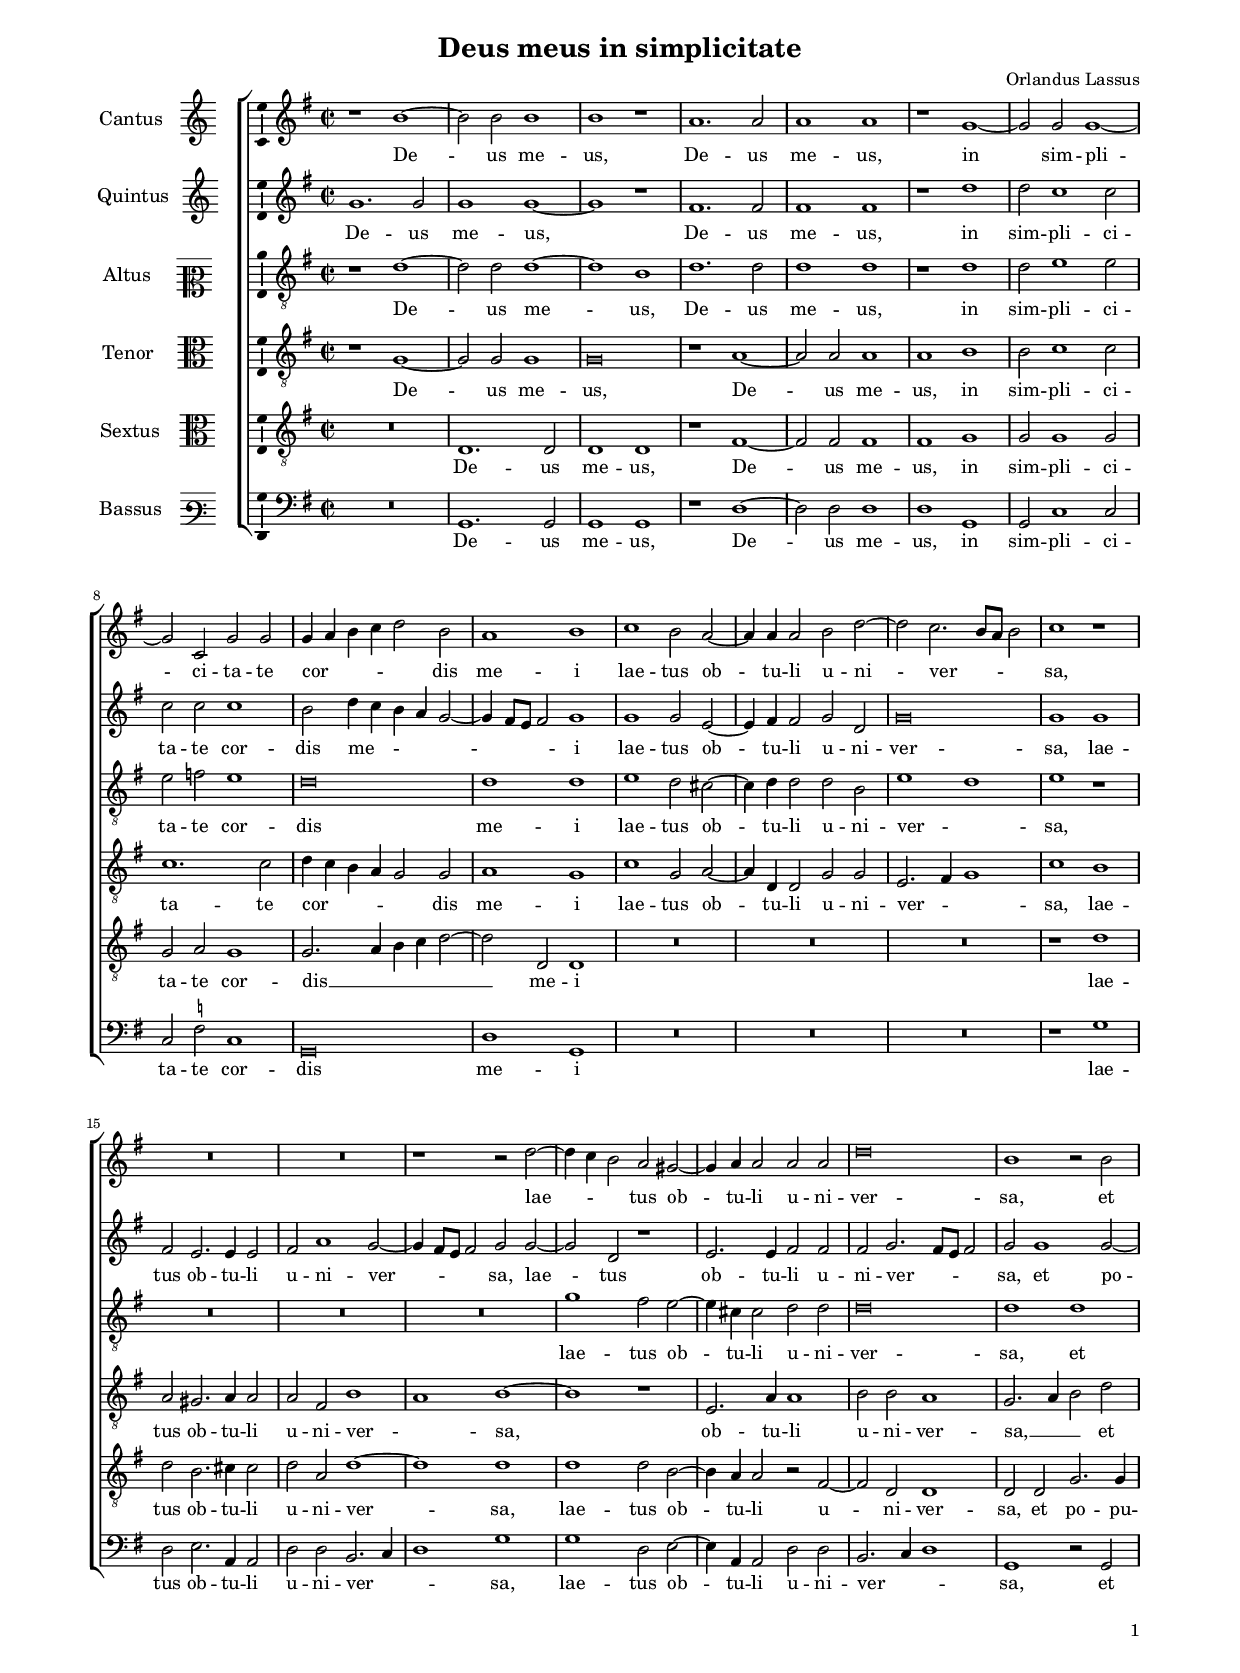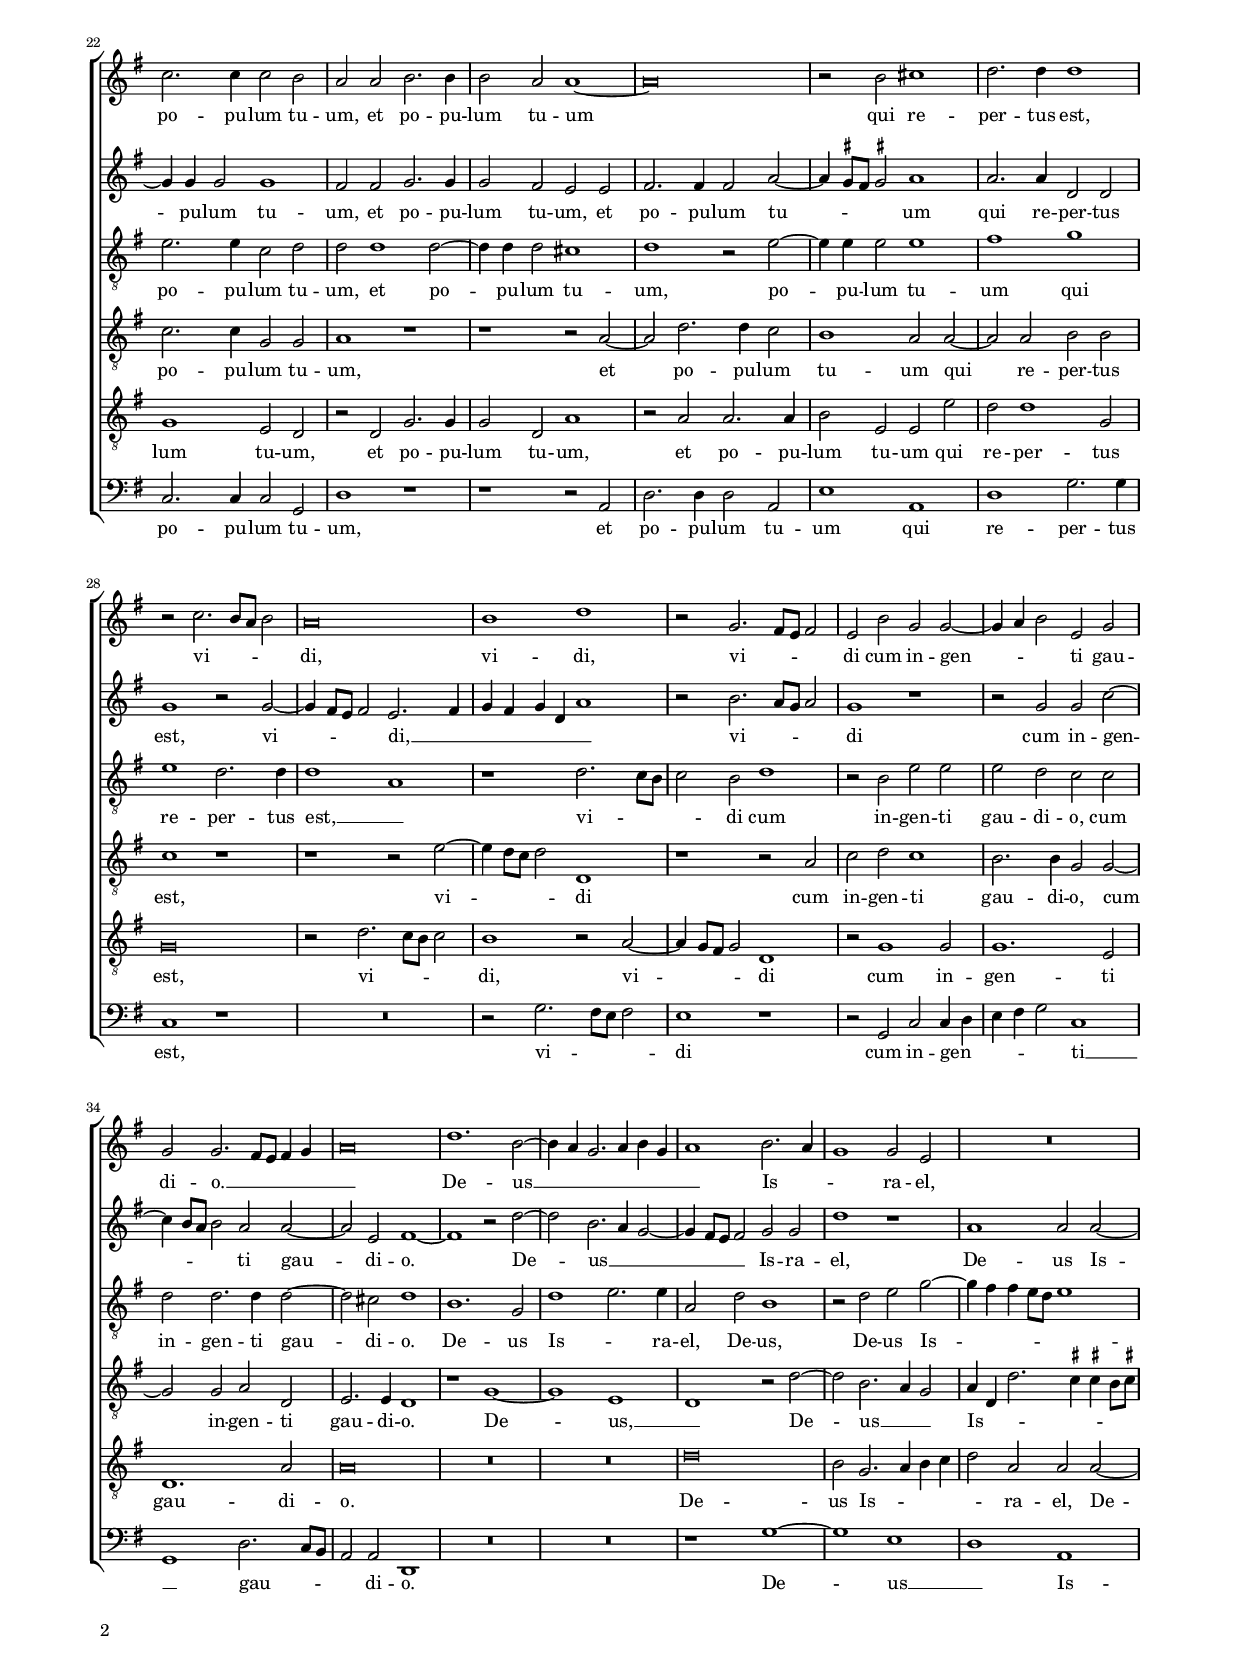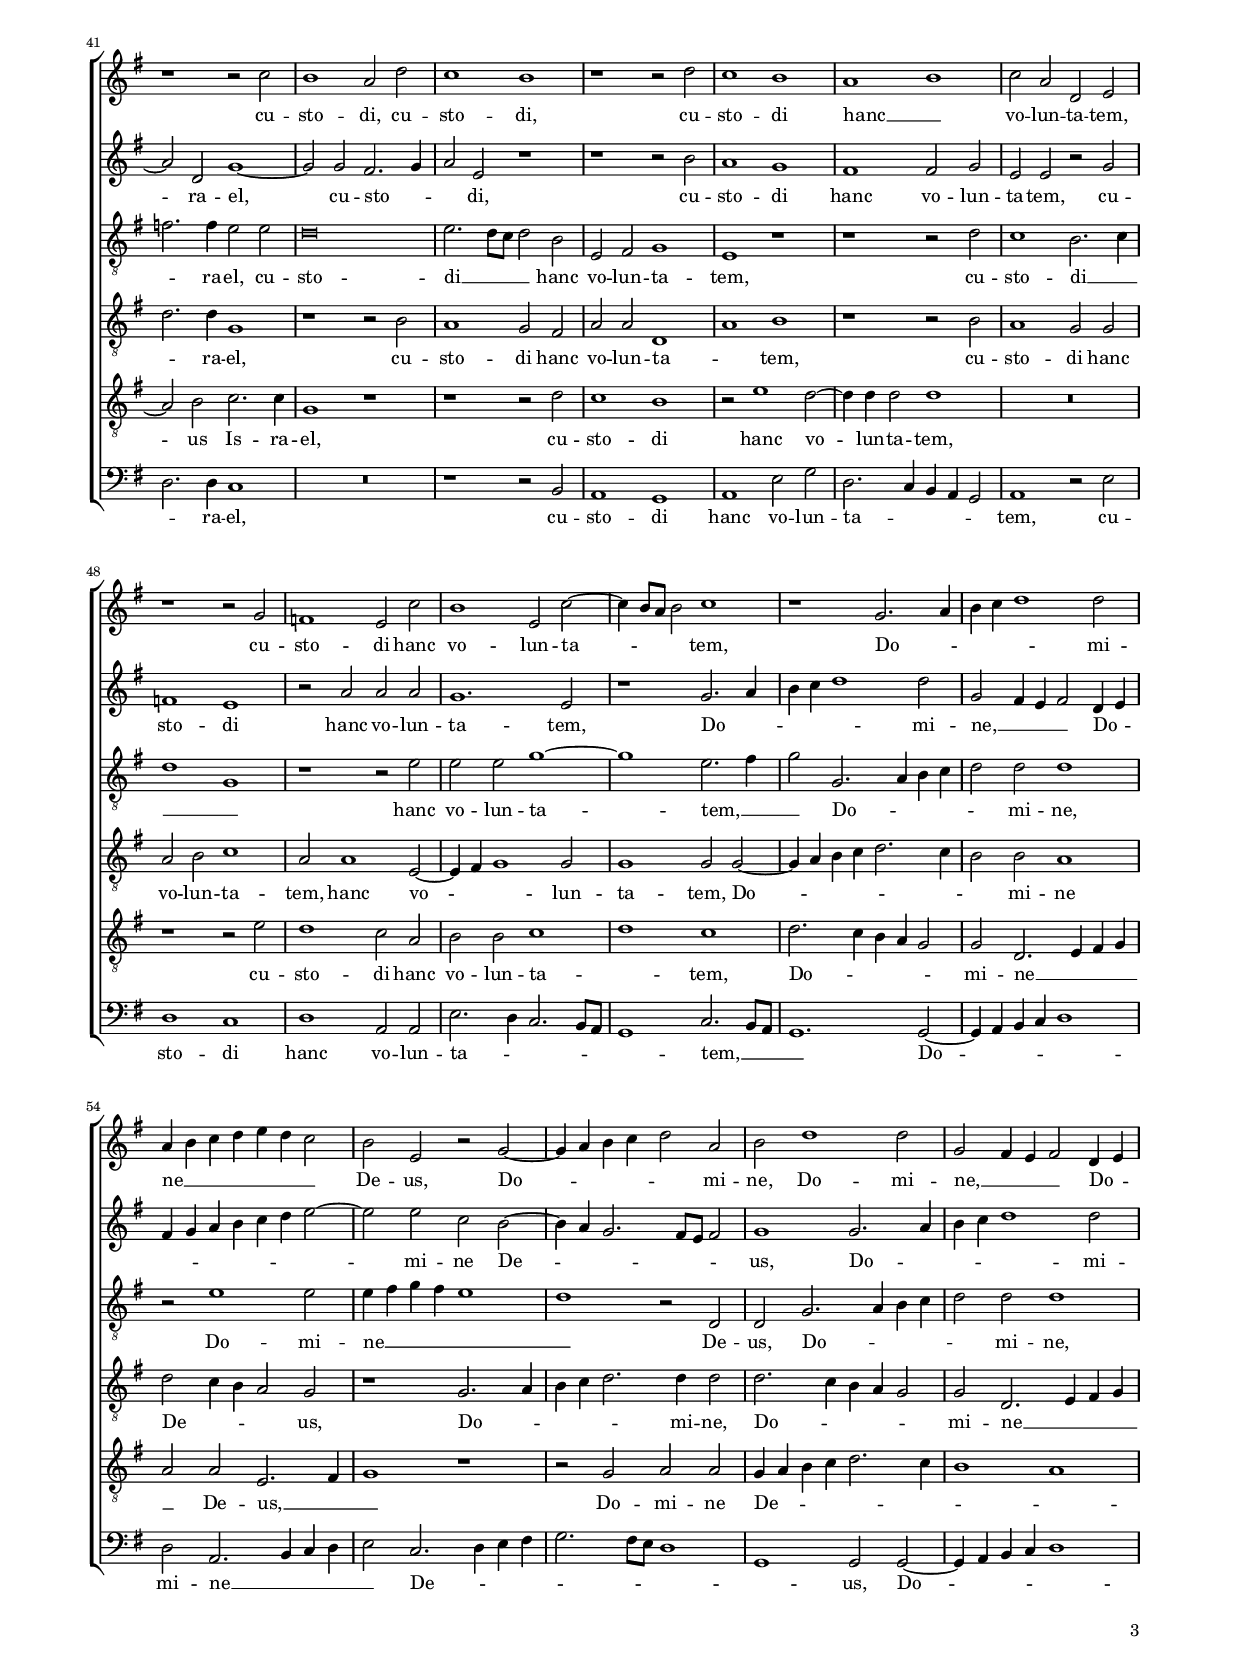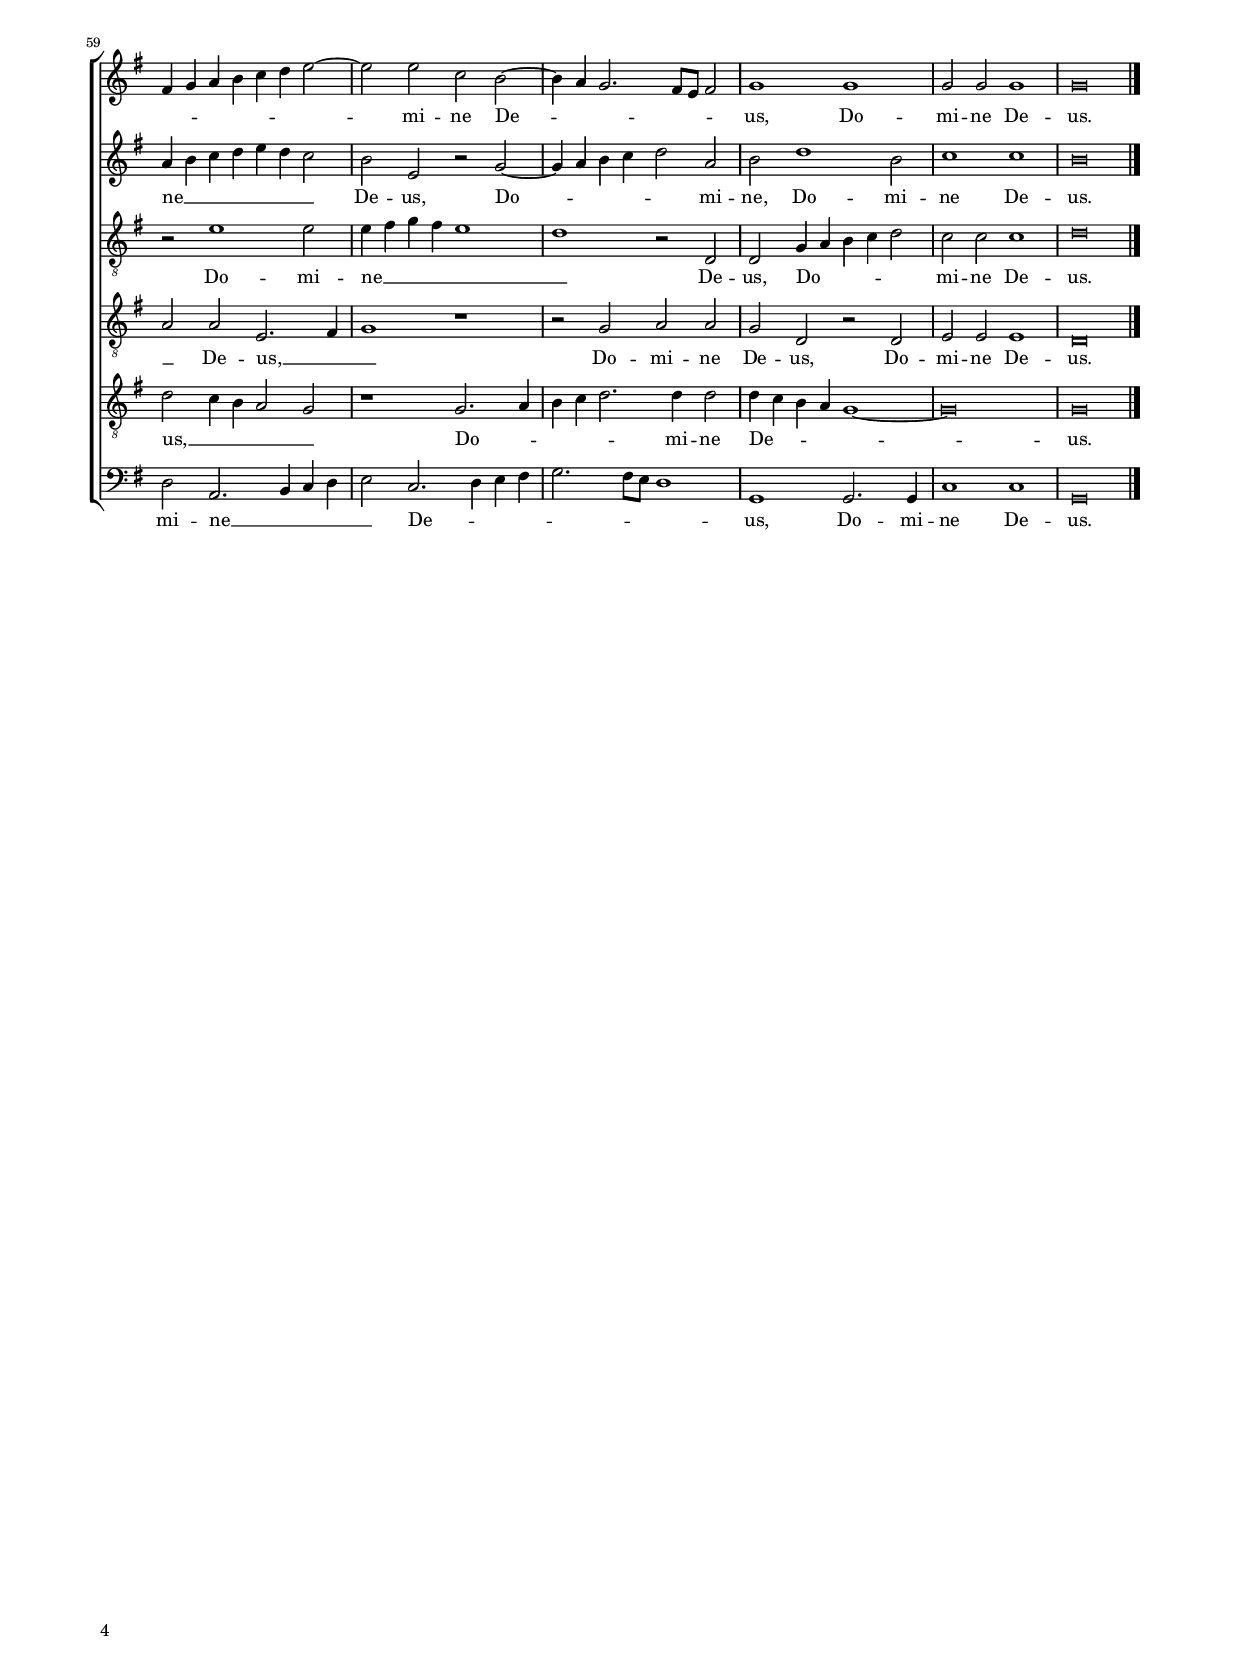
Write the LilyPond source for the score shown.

\header
{
  title="Deus meus in simplicitate"
  composer="Orlandus Lassus"
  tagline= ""
}

\version "2.20.0"
\language deutsch
#(set-global-staff-size 15)
% #(set-default-paper-size "letter")
#(ly:set-option 'point-and-click #f)


\paper
	{
	top-margin = 1.5 \cm
	bottom-margin = 1 \cm
	left-margin = 1.7 \cm
	right-margin = 1.7 \cm
	ragged-bottom = ##f
	ragged-last-bottom = ##t
	print-page-number = ##f
	system-system-spacing = #'((basic-distance . 17) (minimum-distance . 14) (padding . 5) (strechability . 250))
    oddFooterMarkup=\markup   \fill-line { "" \fromproperty #'page:page-number-string }
    evenFooterMarkup=\markup  \fill-line { \fromproperty #'page:page-number-string "" }
    last-bottom-spacing = #'((basic-distance . 12) (minimum-distance . 7) (padding . 4))
%	systems-per-page = 3
%       page-count = 4
%	min-systems-per-page = 3
	}


ficta = { \once \set suggestAccidentals = ##t }
	
forget = #(define-music-function (music) (ly:music?) #{
	\accidentalStyle forget
	$music
	\accidentalStyle default
	#})



global = {
    % \set Staff.autoBeaming = ##f
	\key c \major
	\time 2/2 \set Score.measureLength = #(ly:make-moment 2/1)
    \set Score.tempoHideNote = ##t
    \tempo 2 = 90
    \skip 1*2*64  \bar "|."
	}
   
incipitcantus = \markup { \score {
	{
	\set Staff.instrumentName = \markup { \fontsize #1 "Cantus" }
	\key c \major
	\clef violin
	s4 \bar ""
	}
	\layout  {
	raggedright = ##t
	indent = 1.6 \cm
	line-width = 2.2 \cm
	\context { \Staff \remove Time_signature_engraver }
	\override Staff.Clef.Y-extent = #'(0 . 0)
	}} \hspace #1 }


incipitsextus = \markup { \score {
	{
	\set Staff.instrumentName = \markup { \fontsize #1 "Quintus" }
	\key c \major
	\clef violin
	s4 \bar ""
	}
	\layout  {
	raggedright = ##t
	indent = 1.6 \cm
	line-width = 2.2 \cm
	\context { \Staff \remove Time_signature_engraver }
	\override Staff.Clef.Y-extent = #'(0 . 0)
	}} \hspace #1 }
      
      
incipitaltus = \markup { \score {
	{
	\set Staff.instrumentName = \markup { \fontsize #1 "Altus" }
	\key c \major
	\clef mezzosoprano
	s4 \bar ""
	}
	\layout  {
	raggedright = ##t
	indent = 1.6 \cm
	line-width = 2.2 \cm
	\context { \Staff \remove Time_signature_engraver }
	\override Staff.Clef.Y-extent = #'(0 . 0)
	}} \hspace #1 }


incipittenor = \markup { \score {
	{
	\set Staff.instrumentName = \markup { \fontsize #1 "Tenor" }
	\key c \major
	\clef alto
	s4 \bar ""
	}
	\layout  {
	raggedright = ##t
	indent = 1.6 \cm
	line-width = 2.2 \cm
	\context { \Staff \remove Time_signature_engraver }
	\override Staff.Clef.Y-extent = #'(0 . 0)
	}} \hspace #1 }
      
      
incipitquintus = \markup { \score {
	{
	\set Staff.instrumentName = \markup { \fontsize #1 "Sextus" }
	\key c \major
	\clef alto
	s4 \bar ""
	}
	\layout  {
	raggedright = ##t
	indent = 1.6 \cm
	line-width = 2.2 \cm
	\context { \Staff \remove Time_signature_engraver }
	\override Staff.Clef.Y-extent = #'(0 . 0)
	}} \hspace #1 }
      
      
incipitbassus = \markup { \score {
	{
	\set Staff.instrumentName = \markup { \fontsize #1 "Bassus" }
	\key c \major
	\clef varbaritone
	s4 \bar ""
	}
	\layout  {
	raggedright = ##t
	indent = 1.6 \cm
	line-width = 2.2 \cm
	\context { \Staff \remove Time_signature_engraver }
	\override Staff.Clef.Y-extent = #'(0 . 0)
	}} \hspace #1 }


cantus =  \relative c''
	{
	r1 e~
	e2 e e1
	e1 r
	d1. d2
%5
	d1 d |
	r1 c~
	c2 c c1~ \break \noPageBreak
	c2 f, c' c
	c4 d e f g2 e
%10
	d1 e |
	f1 e2 d~
	d4 d d2 e g~
	g2 f2. e8 d e2
	f1 r \break \noPageBreak
%15
	R\breve |
	R\breve
	r1 r2 g~
	g4 f e2 d cis~
	cis4 d d2 d d
%20
	g\breve |
	e1 r2 e \pageBreak
	f2. f4 f2 e
	d2 d e2. e4
	e2 d d1~
%25
	d\breve |
	r2 e fis1
	g2. g4 g1 \break \noPageBreak
	r2 f2. e8 d e2
	d\breve
%30
	e1 g |
	r2 c,2. h8 a h2
	a2 e' c c~
	c4 d e2 a, c \break \noPageBreak
    c2 c2. h8 a h4 c
%35
	d\breve |
	g1. e2~
	e4 d c2. d4 e c
	d1 e2. d4
	c1 c2 a
%40
	R\breve | \pageBreak
	r1 r2 f'
	e1 d2 g
	f1 e
	r1 r2 g
%45
	f1 e |
	d1 e
	f2 d g, a \break \noPageBreak
	r1 r2 c
	b1 a2 f'
%50
	e1 a,2 f'~ |
	f4 e8 d e2 f1
	r1 c2. d4
	e4 f g1 g2 \break \noPageBreak
	d4 e f g a g f2
%55
	e2 a, r c~ |
	c4 d e f g2 d
	e2 g1 g2
	c,2 h4 a h2 g4 a \pageBreak
	h4 c d e f g a2~
%60
	a2 a f e~ |
	e4 d c2. h8 a h2
	c1 c
	c2 c c1
	c\breve |
	}


sextus = \relative c''
	{
	c1. c2
	c1 c~
	c1 r
	h1. h2
%5
	h1 h |
	r1 g'
	g2 f1 f2
	f2 f f1
	e2 g4 f e d c2~
%10
	c4 h8 a h2 c1 |
	c1 c2 a~
	a4 h h2 c g
	c\breve
	c1 c
%15
	h2 a2. a4 a2 |
	h2 d1 c2~
	c4 h8 a h2 c c~
	c2 g r1
	a2. a4 h2 h
%20
	h2 c2. h8 a h2 |
	c2 c1 c2~
	c4 c c2 c1
	h2 h c2. c4
	c2 h a a
%25
	h2. h4 h2 d~ |
	d4 \ficta cis8 h \ficta cis!2 d1
	d2. d4 g,2 g
	c1 r2 c~
	c4 h8 a h2 a2. h4
%30
	c4 h c g d'1 |
	r2 e2. d8 c d2
	c1 r
	r2 c c f~
	f4 e8 d e2 d d~
%35
	d2 a h1~ |
	h1 r2 g'~
	g2 e2. d4 c2~
	c4 h8 a h2 c c
	g'1 r
%40
	d1 d2 d~ |
	d2 g, c1~
	c2 c h2. c4
	d2 a r1
	r1 r2 e'
%45
	d1 c |
	h1 h2 c
	a2 a r c
	b1 a
	r2 d d d
%50
	c1. a2 |
	r1 c2. d4
	e4 f g1 g2
	c,2 h4 a h2 g4 a
	h4 c d e f g a2~
%55
	a2 a f e~ |
	e4 d c2. h8 a h2
	c1 c2. d4
	e4 f g1 g2
	d4 e f g a g f2
%60
	e2 a, r c~ |
	c4 d e f g2 d
	e2 g1 e2
	f1 f
	e\breve |
	}


altus =  \relative c'
    {
	r1 g'~
	g2 g g1~
	g1 e
	g1. g2
%5
	g1 g |
	r1 g
	g2 a1 a2
	a2 b a1
	g\breve
%10
	g1 g |
	a1 g2 fis~
	fis4 g g2 g e
	a1 g
	a1 r
%15
	R\breve |
	R\breve
	R\breve
	c1 h2 a~
	a4 fis fis2 g g
%20
	g\breve |
	g1 g
	a2. a4 f2 g
	g2 g1 g2~
	g4 g g2 fis1
%25
	g1 r2 a~ |
	a4 a a2 a1
	h1 c
	a1 g2. g4
	g1 d
%30
	r1 g2. f8 e |
	f2 e g1
	r2 e a a
	a2 g f f
	g2 g2. g4 g2~
%35
	g2 fis g1 |
	e1. c2
	g'1 a2. a4
	d,2 g e1
	r2 g a c~
%40
	c4 h h a8 g a1 |
	b2. b4 a2 a
	g\breve
	a2. g8 f g2 e
	a,2 h c1
%45
	a1 r |
	r1 r2 g'
	f1 e2. f4
	g1 c,
	r1 r2 a'
%50
	a2 a c1~ |
	c1 a2. h4
	c2 c,2. d4 e f
	g2 g g1
	r2 a1 a2
%55
	a4 h c h a1 |
	g1 r2 g,
	g2 c2. d4 e f
	g2 g g1
	r2 a1 a2
%60
	a4 h c h a1 |
	g1 r2 g,
	g2 c4 d e f g2
	f2 f f1
	g\breve |
	}


tenor =  \relative c'
	{
	r1 c~
	c2 c c1
	c\breve
	r1 d~
%5
	d2 d d1  |
	d1 e
	e2 f1 f2
	f1. f2
	g4 f e d c2 c
%10
    d1 c |
	f1 c2 d~
	d4 g, g2 c c
	a2. h4 c1
	f1 e
%15
	d2 cis2. d4 d2 |
	d2 h e1
	d1 e~
	e1 r
	a,2. d4 d1
%20
	e2 e d1 |
	c2. d4 e2 g
	f2. f4 c2 c
	d1 r
	r1 r2 d~
%25
	d2 g2. g4 f2 |
	e1 d2 d~
	d2 d e e
	f1 r
	r1 r2 a~
%30
	a4 g8 f g2 g,1 |
	r1 r2 d'
	f2 g f1
	e2. e4 c2 c~
	c2 c d g,
%35
	a2. a4 g1 |
	r1 c~
	c1 a
	g1 r2 g'~
	g2 e2. d4 c2
%40
	d4 g, g'2. \ficta fis4 \ficta fis! e8 \ficta fis! |
	g2. g4 c,1
	r1 r2 e
	d1 c2 h
	d2 d g,1
%45
	d'1 e |
	r1 r2 e
	d1 c2 c
	d2 e f1
	d2 d1 a2~
%50
	a4 h c1 c2 |
	c1 c2 c~
	c4 d e f g2. f4
	e2 e d1
	g2 f4 e d2 c
%55
	r1 c2. d4 |
	e4 f g2. g4 g2
	g2. f4 e d c2
	c2 g2. a4 h c
	d2 d a2. h4
%60
	c1 r |
	r2 c d d
	c2 g r g
	a2 a a1
	g\breve |
    }


quintus  =  \relative c'
	{
	R\breve
	g1. g2
	g1 g
	r1 h~
%5
	h2 h h1 |
	h1 c
	c2 c1 c2
	c2 d c1
	c2. d4 e f g2~
%10
	g2 g, g1 |
	R\breve
	R\breve
	R\breve
	r1 g'
%15
	g2 e2. fis4 fis2 |
	g2 d g1~
	g1 g
	g1 g2 e~
	e4 d d2 r h~
%20
	h2 g g1 |
	g2 g c2. c4
	c1 a2 g
	r2 g c2. c4
	c2 g d'1
%25
	r2 d d2. d4 |
	e2 a, a a'
	g2 g1 c,2
	c\breve
	r2 g'2. f8 e f2
%30
	e1 r2 d~ |
	d4 c8 h c2 g1
	r2 c1 c2
	c1. a2
	g1. d'2
%35
	d\breve |
	R\breve
	R\breve
	g\breve
	e2 c2. d4 e f
%40
	g2 d d d~ |
	d2 e f2. f4
	c1 r
	r1 r2 g'
	f1 e
%45
	r2 a1 g2~ |
	g4 g g2 g1
	R\breve
	r1 r2 a
	g1 f2 d
%50
	e2 e f1 |
	g1 f
	g2. f4 e d c2
	c2 g2. a4 h c
	d2 d a2. h4
%55
	c1 r |
	r2 c d d
	c4 d e f g2. f4
	e1 d
	g2 f4 e d2 c
%60
	r1 c2. d4 |
	e4 f g2. g4 g2
	g4 f e d c1~
	c\breve
	c\breve |
	}


bassus  =  \relative c
	{
	R\breve
	c1. c2
	c1 c
	r1 g'~
%5
	g2 g g1 |
	g1 c,
	c2 f1 f2
	f2 \ficta b f1
	c\breve
%10
	g'1 c, |
	R\breve
	R\breve
	R\breve
	r1 c'
%15
	g2 a2. d,4 d2 |
	g2 g e2. f4
	g1 c
	c1 g2 a~
	a4 d, d2 g g
%20
	e2. f4 g1 |
	c,1 r2 c
	f2. f4 f2 c
	g'1 r
	r1 r2 d
%25
	g2. g4 g2 d |
	a'1 d,
	g1 c2. c4
	f,1 r
	R\breve
%30
	r2 c'2. h8 a h2 |
	a1 r
	r2 c, f f4 g
	a4 h c2 f,1
	c1 g'2. f8 e
%35
	d2 d g,1 |
	R\breve
	R\breve
	r1 c'~
	c1 a
%40
	g1 d |
	g2. g4 f1
	R\breve
	r1 r2 e
	d1 c
%45
	d1 a'2 c |
	g2. f4 e d c2
	d1 r2 a'
	g1 f
	g1 d2 d
%50
	a'2. g4 f2. e8 d |
	c1 f2. e8 d
	c1. c2~
	c4 d e f g1
	g2 d2. e4 f g
%55
	a2 f2. g4 a h |
	c2. h8 a g1
	c,1 c2 c~
	c4 d e f g1
	g2 d2. e4 f g
%60
	a2 f2. g4 a h |
	c2. h8 a g1
	c,1 c2. c4
	f1 f
	c\breve |
	}


lyricscantus = \lyricmode {
	De -- us me -- us,
    De -- us me -- us,
    in sim -- pli -- ci -- ta -- te cor -- _ _ _ _ dis me -- i
    lae -- tus ob -- tu -- li u -- ni -- ver -- _ _ _ sa,
    lae -- _ _ tus ob -- tu -- li u -- ni -- ver -- sa,
    et po -- pu -- lum tu -- um,
    et po -- pu -- lum tu -- um
    qui re -- per -- tus est,
    vi -- _ _ _ di,
    vi -- di,
    vi -- _ _ _ di
    cum in -- gen -- _ _ ti gau -- di -- o. __ _ _ _ _ _
    De -- us __ _ _ _ _ _ _ Is -- _ _ ra -- el,
    cu -- sto -- di,
    cu -- sto -- di,
    cu -- sto -- di hanc __ _ vo -- lun -- ta -- tem,
    cu -- sto -- di hanc vo -- lun -- ta -- _ _ _ tem,
    Do -- _ _ _ _ mi -- ne __ _ _ _ _ _ _ De -- us,
    Do -- _ _ _ _ mi -- ne,
    Do -- mi -- ne, __ _ _ _
    Do -- _ _ _ _ _ _ _ _ mi -- ne De -- _ _ _ _ _ us,
    Do -- mi -- ne De -- us.
	}


lyricssextus = \lyricmode {
	De -- us me -- us,
    De -- us me -- us,
    in sim -- pli -- ci -- ta -- te cor -- dis me -- _ _ _ _ _ _ _ i
    lae -- tus ob -- tu -- li u -- ni -- ver -- sa,
    lae -- tus ob -- tu -- li u -- ni -- ver -- _ _ _ sa,
    lae -- tus ob -- tu -- li u -- ni -- ver -- _ _ _ sa,
    et po -- pu -- lum tu -- um,
    et po -- pu -- lum tu -- um,
    et po -- pu -- lum tu -- _ _ _ um
    qui re -- per -- tus est,
    vi -- _ _ _ di, __ _ _ _ _ _ _
    vi -- _ _ _ di
    cum in -- gen -- _ _ _ ti gau -- di -- o.
    De -- us __ _ _ _ _ _ Is -- ra -- el,
    De -- us Is -- ra -- el,
    cu -- sto -- _ _ di,
    cu -- sto -- di hanc vo -- lun -- ta -- tem,
    cu -- sto -- di hanc vo -- lun -- ta -- tem,
    Do -- _ _ _ _ mi -- ne, __ _ _ _
    Do -- _ _ _ _ _ _ _ _ mi -- ne De -- _ _ _ _ _ us,
    Do -- _ _ _ _ mi -- ne __ _ _ _ _ _ _ De -- us,
    Do -- _ _ _ _ mi -- ne,
    Do -- mi -- ne De -- us.
	}


lyricsaltus = \lyricmode {
	De -- us me -- us,
    De -- us me -- us,
    in sim -- pli -- ci -- ta -- te cor -- dis me -- i
    lae -- tus ob -- tu -- li u -- ni -- ver -- _ sa,
    lae -- tus ob -- tu -- li u -- ni -- ver -- sa,
    et po -- pu -- lum tu -- um,
    et po -- pu -- lum tu -- um,
    po -- pu -- lum tu -- um
    qui re -- per -- tus est, __ _
    vi -- _ _ _ di
    cum in -- gen -- ti gau -- di -- o,
    cum in -- gen -- ti gau -- di -- o.
    De -- us Is -- _ ra -- el,
    De -- us,
    De -- us Is -- _ _ _ _ _ _ ra -- el,
    cu -- sto -- di __ _ _ _ hanc vo -- lun -- ta -- tem,
    cu -- sto -- di __ _ _ _ hanc vo -- lun -- ta -- tem, __ _ _
    Do -- _ _ _ _ mi -- ne,
    Do -- mi -- ne __ _ _ _ _ _ De -- us,
    Do -- _ _ _ _ mi -- ne,
    Do -- mi -- ne __ _ _ _ _ _ De -- us,
    Do -- _ _ _ _ mi -- ne De -- us.
	}
	

lyricstenor = \lyricmode {
	De -- us me -- us,
    De -- us me -- us,
    in sim -- pli -- ci -- ta -- te cor -- _ _ _ _ dis me -- i
    lae -- tus ob -- tu -- li u -- ni -- ver -- _ _ sa,
    lae -- tus ob -- tu -- li u -- ni -- ver -- _ sa,
    ob -- tu -- li u -- ni -- ver -- sa, __ _ _
    et po -- pu -- lum tu -- um,
    et po -- pu -- lum tu -- um
    qui re -- per -- tus est,
    vi -- _ _ _ di
    cum in -- gen -- ti gau -- di -- o,
    cum in -- gen -- ti gau -- di -- o.
    De -- us, __ _
    De -- us __ _ _ Is -- _ _ _ _ _ _ _ ra -- el,
    cu -- sto -- di hanc vo -- lun -- ta -- _ tem,
    cu -- sto -- di hanc vo -- lun -- ta -- tem,
    hanc vo -- _ _ lun -- ta -- tem,
    Do -- _ _ _ _ _ _ mi -- ne De -- _ _ _ us,
    Do -- _ _ _ _ mi -- ne,
    Do -- _ _ _ _ mi -- ne __ _ _ _ _ De -- us, __ _ _
    Do -- mi -- ne De -- us,
    Do -- mi -- ne De -- us.
	}


lyricsquintus = \lyricmode {
	De -- us me -- us,
    De -- us me -- us,
    in sim -- pli -- ci -- ta -- te cor -- dis __ _ _ _ _ me -- i
    lae -- tus ob -- tu -- li u -- ni -- ver -- sa,
    lae -- tus ob -- tu -- li u -- ni -- ver -- sa,
    et po -- pu -- lum tu -- um,
    et po -- pu -- lum tu -- um,
    et po -- pu -- lum tu -- um
    qui re -- per -- tus est,
    vi -- _ _ _ di,
    vi -- _ _ _ di
    cum in -- gen -- ti gau -- di -- o.
    De -- us Is -- _ _ _ _ ra -- el,
    De -- us Is -- ra -- el,
    cu -- sto -- di hanc vo -- lun -- ta -- tem,
    cu -- sto -- di hanc vo -- lun -- ta -- _ tem,
    Do -- _ _ _ _ mi -- ne __ _ _ _ _ De -- us, __ _ _
    Do -- mi -- ne De -- _ _ _ _ _ _ _ us, __ _ _ _ _
    Do -- _ _ _ _ mi -- ne De -- _ _ _ _ us.
	}


lyricsbassus = \lyricmode {
	De -- us me -- us,
    De -- us me -- us,
    in sim -- pli -- ci -- ta -- te cor -- dis me -- i
    lae -- tus ob -- tu -- li u -- ni -- ver -- _ _ sa,
    lae -- tus ob -- tu -- li u -- ni -- ver -- _ _ sa,
    et po -- pu -- lum tu -- um,
    et po -- pu -- lum tu -- um
    qui re -- per -- tus est,
    vi -- _ _ _ di
    cum in -- gen -- _ _ _ _ ti __ _ gau -- _ _ _ di -- o.
    De -- us __ _ Is -- _ ra -- el,
    cu -- sto -- di hanc vo -- lun -- ta -- _ _ _ _ tem,
    cu -- sto -- di hanc vo -- lun -- ta -- _ _ _ _ _ tem, __ _ _ _
    Do -- _ _ _ _ mi -- ne __ _ _ _ _ De -- _ _ _ _ _ _ _ _ us,
    Do -- _ _ _ _ mi -- ne __ _ _ _ _ De -- _ _ _ _ _ _ _ us,
    Do -- mi -- ne De -- us.
	}


\score
{  
	\transpose c g, {
	\new ChoirStaff \with { \override StaffGrouper.staff-staff-spacing.basic-distance = #12 }
	<<

	\new Staff << \global
	\new Voice="v1" {
		\set Staff.instrumentName=\incipitcantus
		\set Staff.midiInstrument = "reed organ"
		\clef violin
		\cantus }
	\new Lyrics \lyricsto "v1" {\lyricscantus }
	>>


	\new Staff << \global
	\new Voice="v6" {
		\set Staff.instrumentName=\incipitsextus
		\set Staff.midiInstrument = "reed organ"
		\clef violin 
		\sextus}
	\new Lyrics \lyricsto "v6" {\lyricssextus }
	>>


	\new Staff << \global
	\new Voice="v2" {
		\set Staff.instrumentName=\incipitaltus
		\set Staff.midiInstrument = "reed organ"
		\clef "G_8" 
		\altus}
	\new Lyrics \lyricsto "v2" {\lyricsaltus }
	>>


	\new Staff << \global
	\new Voice="v3" {
		\set Staff.instrumentName=\incipittenor
		\set Staff.midiInstrument = "reed organ"
		\clef "G_8"
		\tenor }
	\new Lyrics \lyricsto "v3" {\lyricstenor }
	>>


	\new Staff << \global
	\new Voice="v5" {
		\set Staff.instrumentName=\incipitquintus
		\set Staff.midiInstrument = "reed organ"
		\clef "G_8"
		\quintus}
	\new Lyrics \lyricsto "v5" {\lyricsquintus }
	>>


	\new Staff << \global
	\new Voice="v4" {
		\set Staff.instrumentName=\incipitbassus
		\set Staff.midiInstrument = "reed organ"
		\clef bass 
		\bassus }
	\new Lyrics \lyricsto "v4" {\lyricsbassus}
	>>

	>>
    } % transpose

	\layout
	{
	indent = 2.5 \cm
%	\context { \Lyrics \override VerticalAxisGroup.nonstaff-relatedstaff-spacing.padding = #2 }
%	\context { \Lyrics \override LyricText.font-size = #1 }
	\context { \Staff \override TimeSignature.break-visibility = #end-of-line-invisible }
    \context { \Staff \consists "Ambitus_engraver" }
%	\context { \Voice \override Slur.transparent = ##t }
	\context { \Score \override BarNumber.padding = #2 }
	\context { \Voice \override NoteHead.style = #'baroque }
	}

\midi
	{
	}

}


% EOF
